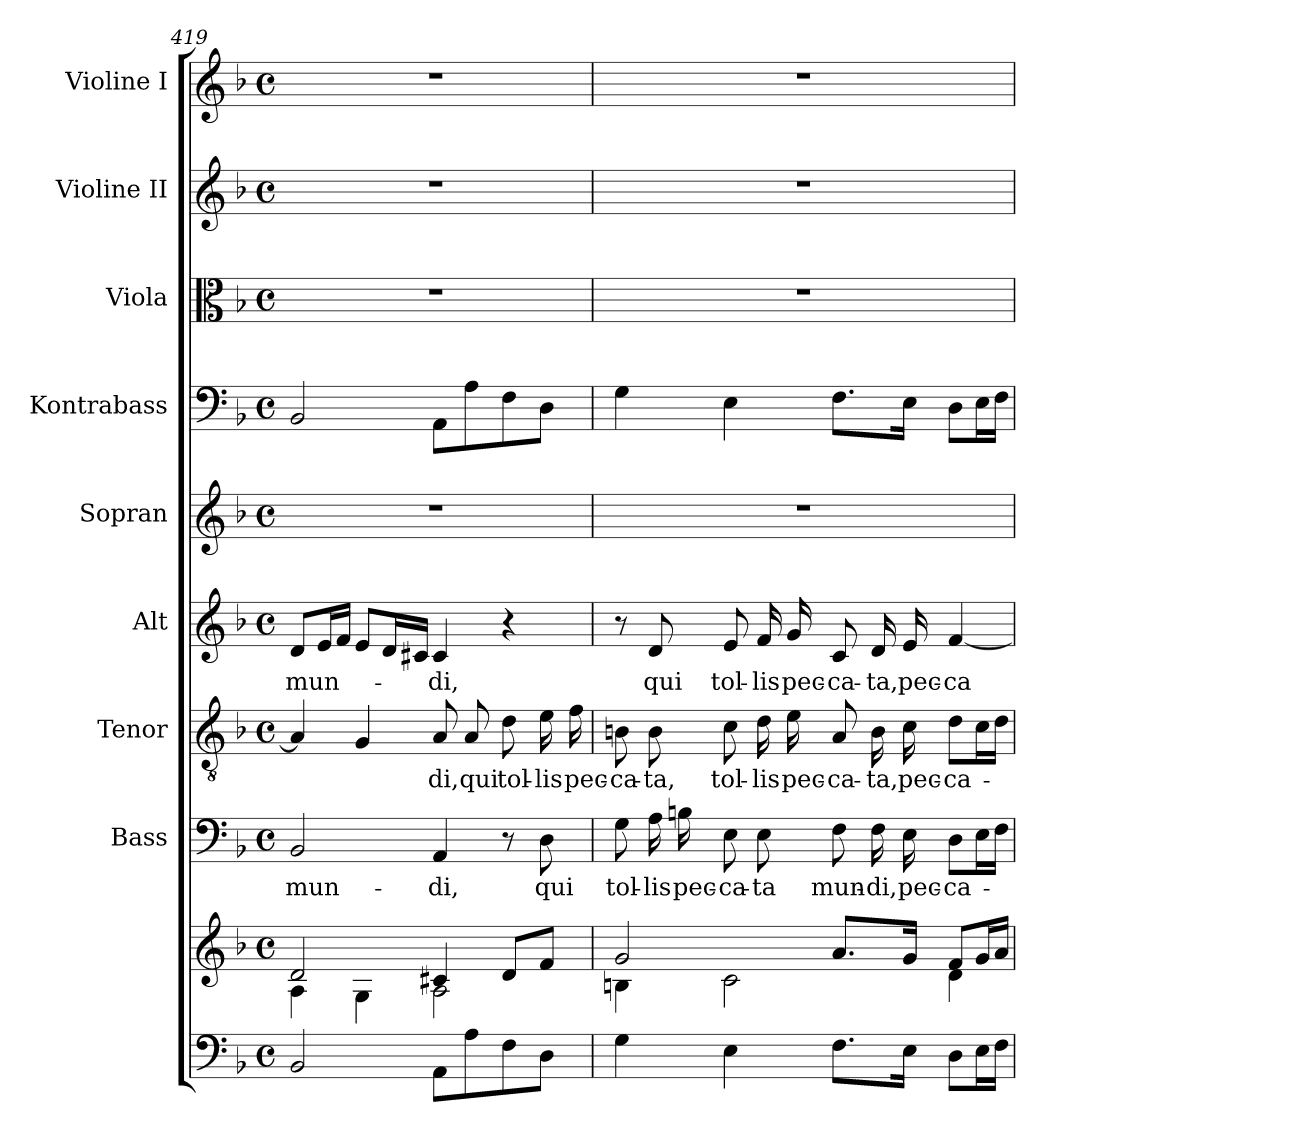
**kern	**kern	**kern	**text	**kern	**text	**kern	**text	**kern	**kern	**kern	**kern	**kern
*part9	*part9	*part8	*part8	*part7	*part7	*part6	*part6	*part5	*part4	*part3	*part2	*part1
*staff10	*staff9	*staff8	*staff8	*staff7	*staff7	*staff6	*staff6	*staff5	*staff4	*staff3	*staff2	*staff1
*	*	*I"Bass	*	*I"Tenor	*	*I"Alt	*	*I"Sopran	*I"Kontrabass	*I"Viola	*I"Violine II	*I"Violine I
*	*	*I'B.	*	*I'T.	*	*I'A.	*	*I'S.	*I'Kb.	*I'Vla.	*I'Vl. II	*I'Vl. I
!!LO:PB:g=z
*clefF4	*clefG2	*clefF4	*	*clefGv2	*	*clefG2	*	*clefG2	*clefF4	*clefC3	*clefG2	*clefG2
*	*	*	*	*	*	*	*	*	*ITrd7c12	*	*	*
*k[b-]	*k[b-]	*k[b-]	*	*k[b-]	*	*k[b-]	*	*k[b-]	*k[b-]	*k[b-]	*k[b-]	*k[b-]
*F:	*F:	*F:	*	*F:	*	*F:	*	*F:	*F:	*F:	*F:	*F:
*M4/4	*M4/4	*M4/4	*	*M4/4	*	*M4/4	*	*M4/4	*M4/4	*M4/4	*M4/4	*M4/4
*met(c)	*met(c)	*met(c)	*	*met(c)	*	*met(c)	*	*met(c)	*met(c)	*met(c)	*met(c)	*met(c)
=419	=419	=419	=419	=419	=419	=419	=419	=419	=419	=419	=419	=419
*	*^	*	*	*	*	*	*	*	*	*	*	*
!	!	!	!	!LO:LY:b	!	!	!	!LO:LY:b	!	!	!	!	!
2BB-/	2d/	4A\	2BB-/	mun-	4A/]	.	8d/L	mun-	1r	2BBB-/	1r	1r	1r
.	.	.	.	.	.	.	16e/L	.	.	.	.	.	.
.	.	.	.	.	.	.	16f/JJ	.	.	.	.	.	.
.	.	4G\	.	.	4G/	.	8e/L	.	.	.	.	.	.
.	.	.	.	.	.	.	16d/L	.	.	.	.	.	.
.	.	.	.	.	.	.	16c#X/JJ	.	.	.	.	.	.
!	!	!	!	!LO:LY:b	!	!LO:LY:b	!	!LO:LY:b	!	!	!	!	!
8AA\L	4c#X/	2A\	4AA/	-di,	8A/	-di,	4c#/	-di,	.	8AAA\L	.	.	.
!	!	!	!	!	!	!LO:LY:b	!	!	!	!	!	!	!
8A\	.	.	.	.	8A/	qui	.	.	.	8AA\	.	.	.
!	!	!	!	!	!	!LO:LY:b	!	!	!	!	!	!	!
8F\	8d/L	.	8r	.	8d\	tol-	4r	.	.	8FF\	.	.	.
!	!	!	!	!LO:LY:b	!	!LO:LY:b	!	!	!	!	!	!	!
8D\J	8f/J	.	8D\	qui	16e\	-lis	.	.	.	8DD\J	.	.	.
!	!	!	!	!	!	!LO:LY:b	!	!	!	!	!	!	!
.	.	.	.	.	16f\	pec-	.	.	.	.	.	.	.
=420	=420	=420	=420	=420	=420	=420	=420	=420	=420	=420	=420	=420	=420
!	!	!	!	!LO:LY:b	!	!LO:LY:b	!	!	!	!	!	!	!
4G\	2g/	4Bn\	8G\	tol-	8Bn\	-ca-	8r	.	1r	4GG\	1r	1r	1r
!	!	!	!	!LO:LY:b	!	!LO:LY:b	!	!LO:LY:b	!	!	!	!	!
.	.	.	16A\	-lis	8B\	-ta,	8d/	qui	.	.	.	.	.
!	!	!	!	!LO:LY:b	!	!	!	!	!	!	!	!	!
.	.	.	16Bn\	pec-	.	.	.	.	.	.	.	.	.
!	!	!	!	!LO:LY:b	!	!LO:LY:b	!	!LO:LY:b	!	!	!	!	!
4E\	.	2c\	8E\	-ca-	8c\	tol-	8e/	tol-	.	4EE\	.	.	.
!	!	!	!	!LO:LY:b	!	!LO:LY:b	!	!LO:LY:b	!	!	!	!	!
.	.	.	8E\	-ta	16d\	-lis	16f/	-lis	.	.	.	.	.
!	!	!	!	!	!	!LO:LY:b	!	!LO:LY:b	!	!	!	!	!
.	.	.	.	.	16e\	pec-	16g/	pec-	.	.	.	.	.
!	!	!	!	!LO:LY:b	!	!LO:LY:b	!	!LO:LY:b	!	!	!	!	!
8.F\L	8.a/L	.	8F\	mun-	8A/	-ca-	8c/	-ca-	.	8.FF\L	.	.	.
!	!	!	!	!LO:LY:b	!	!LO:LY:b	!	!LO:LY:b	!	!	!	!	!
.	.	.	16F\	-di,	16B\	-ta,	16d/	-ta,	.	.	.	.	.
!	!	!	!	!LO:LY:b	!	!LO:LY:b	!	!LO:LY:b	!	!	!	!	!
16E\Jk	16g/Jk	.	16E\	pec-	16c\	pec-	16e/	pec-	.	16EE\Jk	.	.	.
!	!	!	!	!LO:LY:b	!	!LO:LY:b	!	!LO:LY:b	!	!	!	!	!
8D\L	8f/L	4d\	8D\L	-ca-	8d\L	-ca-	[4f/	-ca-	.	8DD\L	.	.	.
16E\L	16g/L	.	16E\L	.	16c\L	.	.	.	.	16EE\L	.	.	.
16F\JJ	16a/JJ	.	16F\JJ	.	16d\JJ	.	.	.	.	16FF\JJ	.	.	.
*	*v	*v	*	*	*	*	*	*	*	*	*	*	*
=	=	=	=	=	=	=	=	=	=	=	=	=
*-	*-	*-	*-	*-	*-	*-	*-	*-	*-	*-	*-	*-
